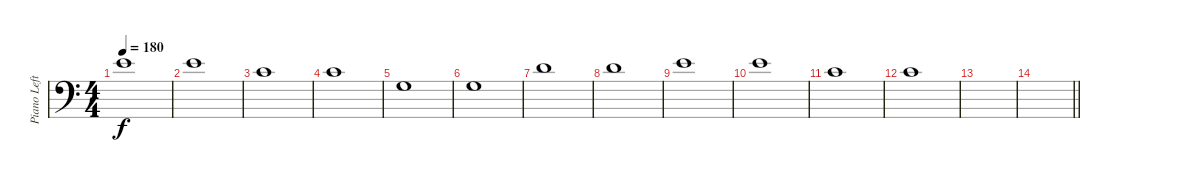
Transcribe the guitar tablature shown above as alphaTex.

\track ("Piano Left" "Piano Left") {instrument electricbassfinger}
\staff {score}
\tuning (G2 D2 A1 E1) {hide}
\ts (4 4)
\tempo 180
\clef f4
\ks c
9.1.1{dy f} |
9.1.1 |
10.2.1 |
10.2.1 |
10.3.1 |
10.3.1 |
7.1.1 |
7.1.1 |
9.1.1 |
9.1.1 |
10.2.1 |
10.2.1 |
|
\barLineRight lightlight
